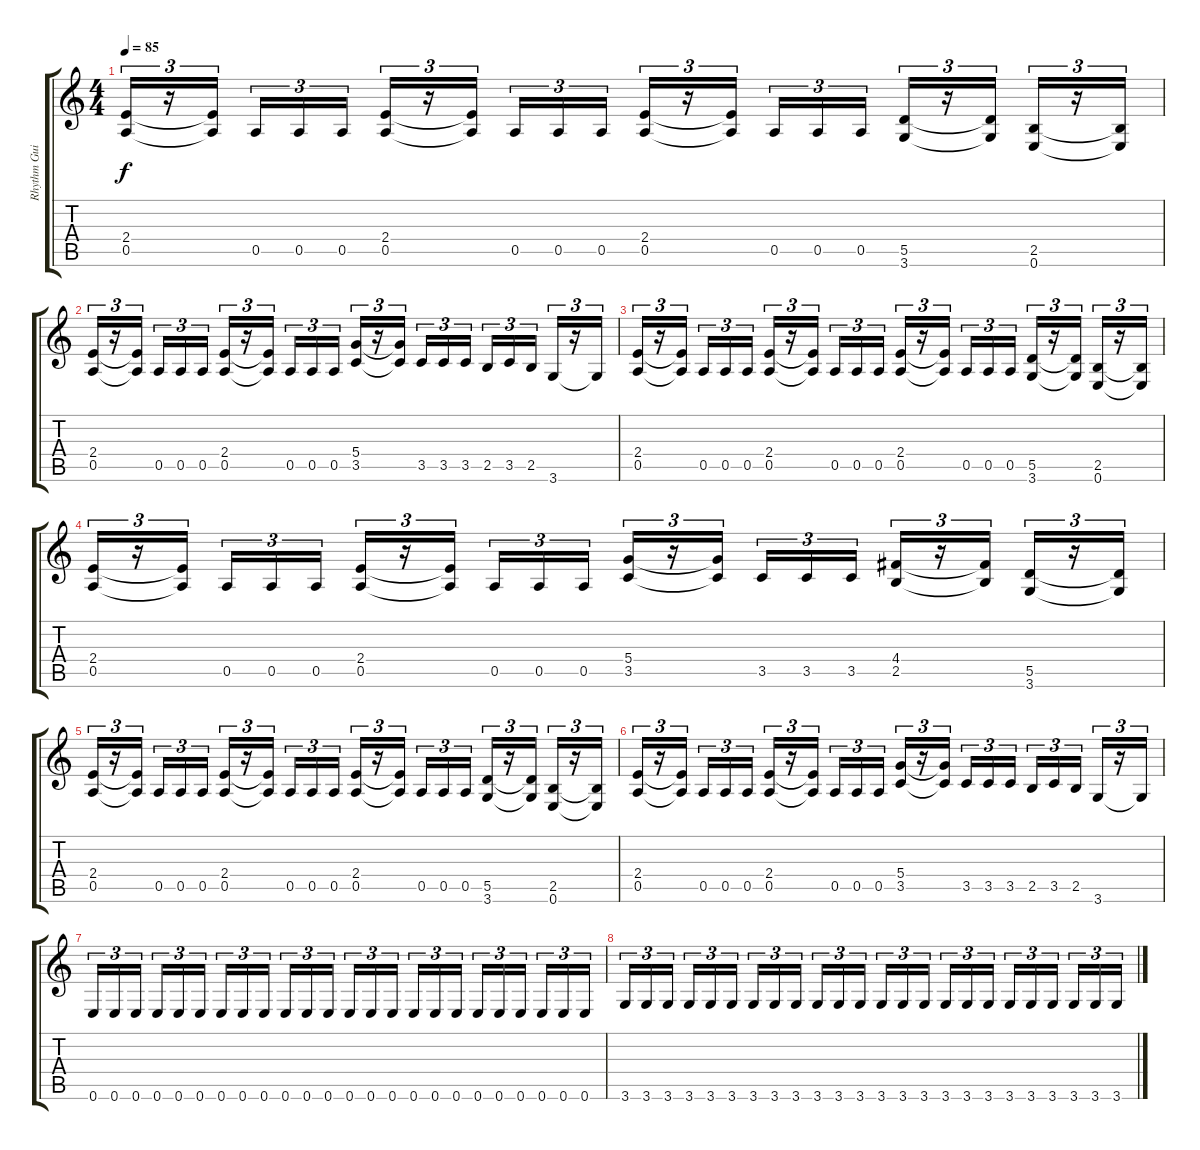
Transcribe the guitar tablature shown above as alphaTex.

\track ("Rhythm Guitar" "Rhythm Gui") {instrument distortionguitar}
\staff {score tabs}
\tuning (E4 B3 G3 D3 A2 E2) {hide}
\ts (4 4)
\tempo 85
\clef g2
\ks c
(2.4 0.5).16{tu (3 2) dy f} r.16{tu (3 2)} (2.4{t} 0.5{t}).16{tu (3 2)} 0.5.16{tu (3 2)} 0.5.16{tu (3 2)} 0.5.16{tu (3 2)} (2.4 0.5).16{tu (3 2)} r.16{tu (3 2)} (2.4{t} 0.5{t}).16{tu (3 2)} 0.5.16{tu (3 2)} 0.5.16{tu (3 2)} 0.5.16{tu (3 2)} (2.4 0.5).16{tu (3 2)} r.16{tu (3 2)} (2.4{t} 0.5{t}).16{tu (3 2)} 0.5.16{tu (3 2)} 0.5.16{tu (3 2)} 0.5.16{tu (3 2)} (5.5 3.6).16{tu (3 2)} r.16{tu (3 2)} (5.5{t} 3.6{t}).16{tu (3 2)} (2.5 0.6).16{tu (3 2)} r.16{tu (3 2)} (2.5{t} 0.6{t}).16{tu (3 2)} |
(2.4 0.5).16{tu (3 2)} r.16{tu (3 2)} (2.4{t} 0.5{t}).16{tu (3 2)} 0.5.16{tu (3 2)} 0.5.16{tu (3 2)} 0.5.16{tu (3 2)} (2.4 0.5).16{tu (3 2)} r.16{tu (3 2)} (2.4{t} 0.5{t}).16{tu (3 2)} 0.5.16{tu (3 2)} 0.5.16{tu (3 2)} 0.5.16{tu (3 2)} (5.4 3.5).16{tu (3 2)} r.16{tu (3 2)} (5.4{t} 3.5{t}).16{tu (3 2)} 3.5.16{tu (3 2)} 3.5.16{tu (3 2)} 3.5.16{tu (3 2)} 2.5.16{tu (3 2)} 3.5.16{tu (3 2)} 2.5.16{tu (3 2)} 3.6.16{tu (3 2)} r.16{tu (3 2)} 3.6{t}.16{tu (3 2)} |
(2.4 0.5).16{tu (3 2)} r.16{tu (3 2)} (2.4{t} 0.5{t}).16{tu (3 2)} 0.5.16{tu (3 2)} 0.5.16{tu (3 2)} 0.5.16{tu (3 2)} (2.4 0.5).16{tu (3 2)} r.16{tu (3 2)} (2.4{t} 0.5{t}).16{tu (3 2)} 0.5.16{tu (3 2)} 0.5.16{tu (3 2)} 0.5.16{tu (3 2)} (2.4 0.5).16{tu (3 2)} r.16{tu (3 2)} (2.4{t} 0.5{t}).16{tu (3 2)} 0.5.16{tu (3 2)} 0.5.16{tu (3 2)} 0.5.16{tu (3 2)} (5.5 3.6).16{tu (3 2)} r.16{tu (3 2)} (5.5{t} 3.6{t}).16{tu (3 2)} (2.5 0.6).16{tu (3 2)} r.16{tu (3 2)} (2.5{t} 0.6{t}).16{tu (3 2)} |
(2.4 0.5).16{tu (3 2)} r.16{tu (3 2)} (2.4{t} 0.5{t}).16{tu (3 2)} 0.5.16{tu (3 2)} 0.5.16{tu (3 2)} 0.5.16{tu (3 2)} (2.4 0.5).16{tu (3 2)} r.16{tu (3 2)} (2.4{t} 0.5{t}).16{tu (3 2)} 0.5.16{tu (3 2)} 0.5.16{tu (3 2)} 0.5.16{tu (3 2)} (5.4 3.5).16{tu (3 2)} r.16{tu (3 2)} (5.4{t} 3.5{t}).16{tu (3 2)} 3.5.16{tu (3 2)} 3.5.16{tu (3 2)} 3.5.16{tu (3 2)} (4.4 2.5).16{tu (3 2)} r.16{tu (3 2)} (4.4{t} 2.5{t}).16{tu (3 2)} (5.5 3.6).16{tu (3 2)} r.16{tu (3 2)} (5.5{t} 3.6{t}).16{tu (3 2)} |
(2.4 0.5).16{tu (3 2)} r.16{tu (3 2)} (2.4{t} 0.5{t}).16{tu (3 2)} 0.5.16{tu (3 2)} 0.5.16{tu (3 2)} 0.5.16{tu (3 2)} (2.4 0.5).16{tu (3 2)} r.16{tu (3 2)} (2.4{t} 0.5{t}).16{tu (3 2)} 0.5.16{tu (3 2)} 0.5.16{tu (3 2)} 0.5.16{tu (3 2)} (2.4 0.5).16{tu (3 2)} r.16{tu (3 2)} (2.4{t} 0.5{t}).16{tu (3 2)} 0.5.16{tu (3 2)} 0.5.16{tu (3 2)} 0.5.16{tu (3 2)} (5.5 3.6).16{tu (3 2)} r.16{tu (3 2)} (5.5{t} 3.6{t}).16{tu (3 2)} (2.5 0.6).16{tu (3 2)} r.16{tu (3 2)} (2.5{t} 0.6{t}).16{tu (3 2)} |
(2.4 0.5).16{tu (3 2)} r.16{tu (3 2)} (2.4{t} 0.5{t}).16{tu (3 2)} 0.5.16{tu (3 2)} 0.5.16{tu (3 2)} 0.5.16{tu (3 2)} (2.4 0.5).16{tu (3 2)} r.16{tu (3 2)} (2.4{t} 0.5{t}).16{tu (3 2)} 0.5.16{tu (3 2)} 0.5.16{tu (3 2)} 0.5.16{tu (3 2)} (5.4 3.5).16{tu (3 2)} r.16{tu (3 2)} (5.4{t} 3.5{t}).16{tu (3 2)} 3.5.16{tu (3 2)} 3.5.16{tu (3 2)} 3.5.16{tu (3 2)} 2.5.16{tu (3 2)} 3.5.16{tu (3 2)} 2.5.16{tu (3 2)} 3.6.16{tu (3 2)} r.16{tu (3 2)} 3.6{t}.16{tu (3 2)} |
0.6.16{tu (3 2)} 0.6.16{tu (3 2)} 0.6.16{tu (3 2)} 0.6.16{tu (3 2)} 0.6.16{tu (3 2)} 0.6.16{tu (3 2)} 0.6.16{tu (3 2)} 0.6.16{tu (3 2)} 0.6.16{tu (3 2)} 0.6.16{tu (3 2)} 0.6.16{tu (3 2)} 0.6.16{tu (3 2)} 0.6.16{tu (3 2)} 0.6.16{tu (3 2)} 0.6.16{tu (3 2)} 0.6.16{tu (3 2)} 0.6.16{tu (3 2)} 0.6.16{tu (3 2)} 0.6.16{tu (3 2)} 0.6.16{tu (3 2)} 0.6.16{tu (3 2)} 0.6.16{tu (3 2)} 0.6.16{tu (3 2)} 0.6.16{tu (3 2)} |
3.6.16{tu (3 2)} 3.6.16{tu (3 2)} 3.6.16{tu (3 2)} 3.6.16{tu (3 2)} 3.6.16{tu (3 2)} 3.6.16{tu (3 2)} 3.6.16{tu (3 2)} 3.6.16{tu (3 2)} 3.6.16{tu (3 2)} 3.6.16{tu (3 2)} 3.6.16{tu (3 2)} 3.6.16{tu (3 2)} 3.6.16{tu (3 2)} 3.6.16{tu (3 2)} 3.6.16{tu (3 2)} 3.6.16{tu (3 2)} 3.6.16{tu (3 2)} 3.6.16{tu (3 2)} 3.6.16{tu (3 2)} 3.6.16{tu (3 2)} 3.6.16{tu (3 2)} 3.6.16{tu (3 2)} 3.6.16{tu (3 2)} 3.6.16{tu (3 2)}
